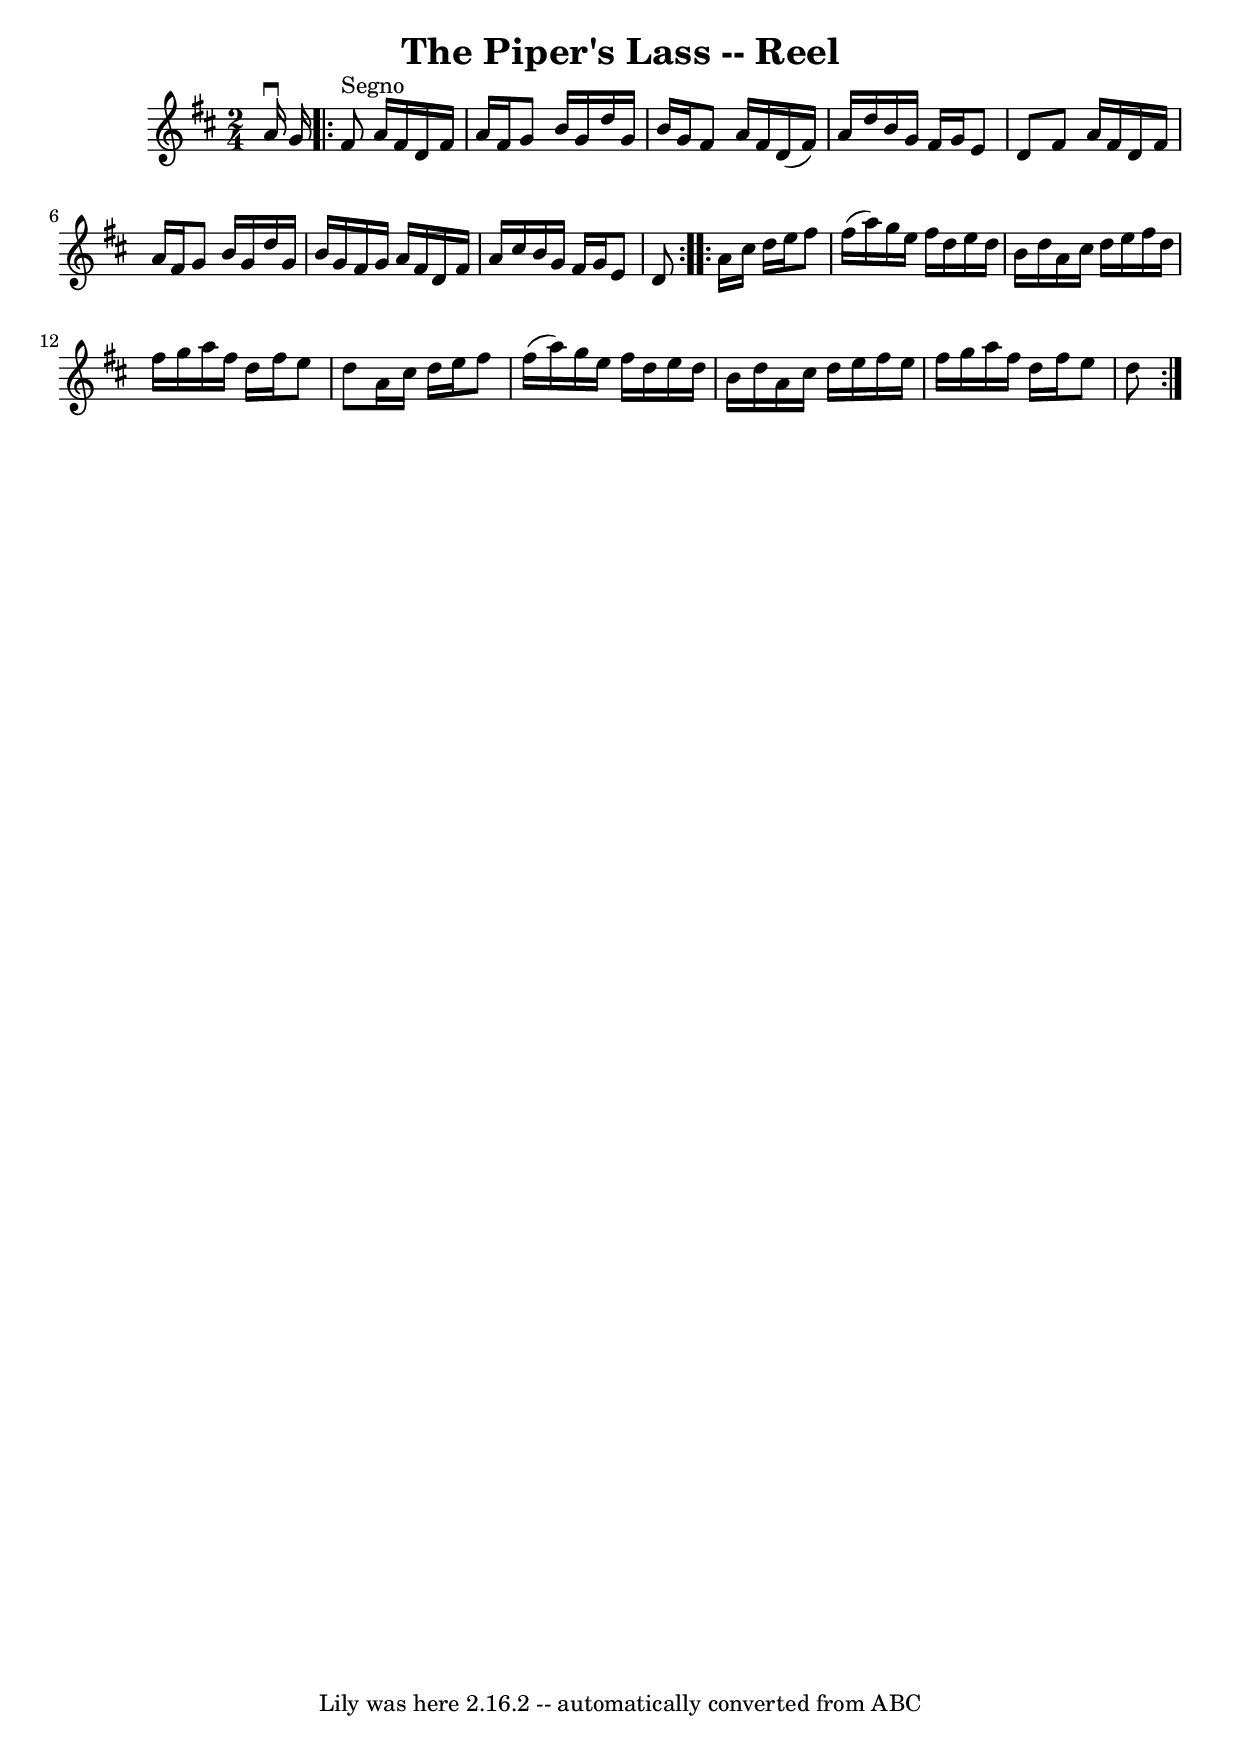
\version "2.7.40"
\include "Mammoth.ily"
\header {
	%% book = "Ryan's Mammoth Collection"
	crossRefNumber = "1"
	footnotes = ""
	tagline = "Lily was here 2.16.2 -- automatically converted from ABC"
	title = "The Piper's Lass -- Reel"
}
voicedefault =  {


\time 2/4 
\key d \major a'16^\downbow g'16    \repeat volta 2 { fis'8 
^"Segno" a'16 fis'16 d'16 fis'16 a'16 fis'16  |
 g'8   
 b'16 g'16 d''16 g'16 b'16 g'16  |
 fis'8 a'16    
fis'16 d'16 (fis'16) a'16 d''16  |
 b'16 g'16    
fis'16 g'16 e'8 d'8  |
 fis'8 a'16 fis'16 d'16    
fis'16 a'16 fis'16  |
 g'8 b'16 g'16 d''16 g'16    
b'16 g'16  |
 fis'16 g'16 a'16 fis'16 d'16 fis'16    
a'16 cis''16  |
 b'16 g'16 fis'16 g'16 e'8 d'8  
} \repeat volta 2 { a'16 cis''16 d''16 e''16 fis''8 fis''16 
(a''16) |
 g''16 e''16 fis''16 d''16 e''16 d''16   
 b'16 d''16  |
 a'16 cis''16 d''16 e''16 fis''16    
d''16 fis''16 g''16  |
 a''16 fis''16 d''16 fis''16    
e''8 d''8  |
 a'16 cis''16 d''16 e''16 fis''8    
fis''16 (a''16) |
 g''16 e''16 fis''16 d''16 e''16    
d''16 b'16 d''16  |
 a'16 cis''16 d''16 e''16 fis''16 
 e''16 fis''16 g''16  |
 a''16 fis''16 d''16 fis''16   
 e''8 d''8    }   
}

\score{
    <<

	\context Staff="default"
	{
	    \voicedefault 
	}

    >>
	\layout {
	}
	\midi {}
}
